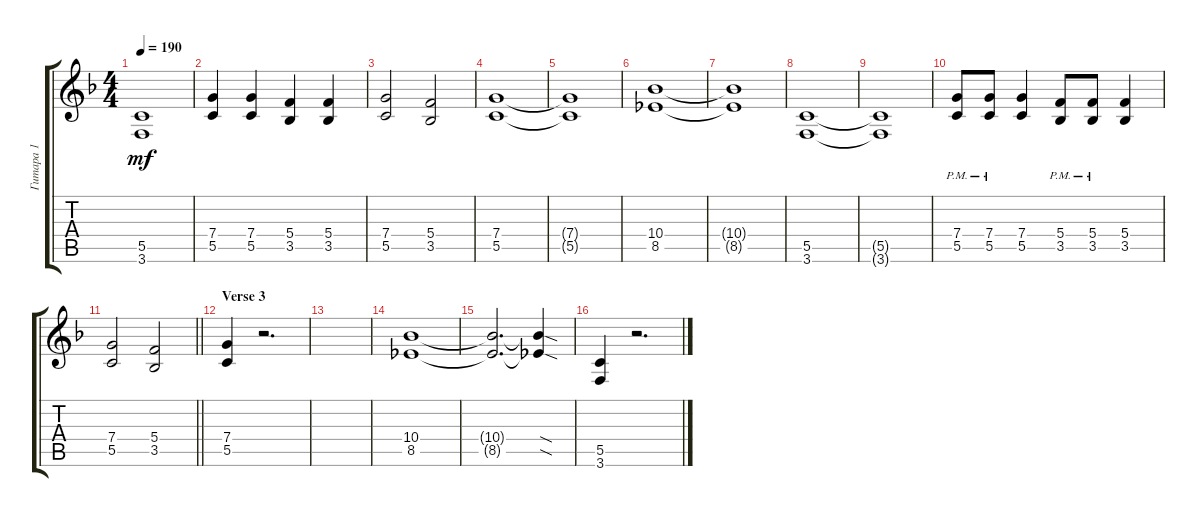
\track ("Гитара 1" "Гитара 1") {instrument distortionguitar}
\staff {score tabs}
\tuning (D4 A3 F3 C3 G2 D2) {hide}
\ts (4 4)
\tempo 190
\clef g2
\ks dminor
(5.5{t} 3.6{t}).1{dy mf} |
(7.4 5.5).4 (7.4 5.5).4 (5.4 3.5).4 (5.4 3.5).4 |
(7.4 5.5).2 (5.4 3.5).2 |
(7.4 5.5).1 |
(7.4{t} 5.5{t}).1 |
(10.4 8.5).1 |
(10.4{t} 8.5{t}).1 |
(5.5 3.6).1 |
(5.5{t} 3.6{t}).1 |
(7.4{pm} 5.5{pm}).8 (7.4{pm} 5.5{pm}).8 (7.4 5.5).4 (5.4{pm} 3.5{pm}).8 (5.4{pm} 3.5{pm}).8 (5.4 3.5).4 |
\barLineRight lightlight
(7.4 5.5).2 (5.4 3.5).2 |
\section ("" "Verse 3")
(7.4 5.5).4 r.2{d} |
|
(10.4 8.5).1 |
(10.4{t} 8.5{t}).2{d} (10.4{sod t} 8.5{sod t}).4 |
(5.5 3.6).4 r.2{d}
